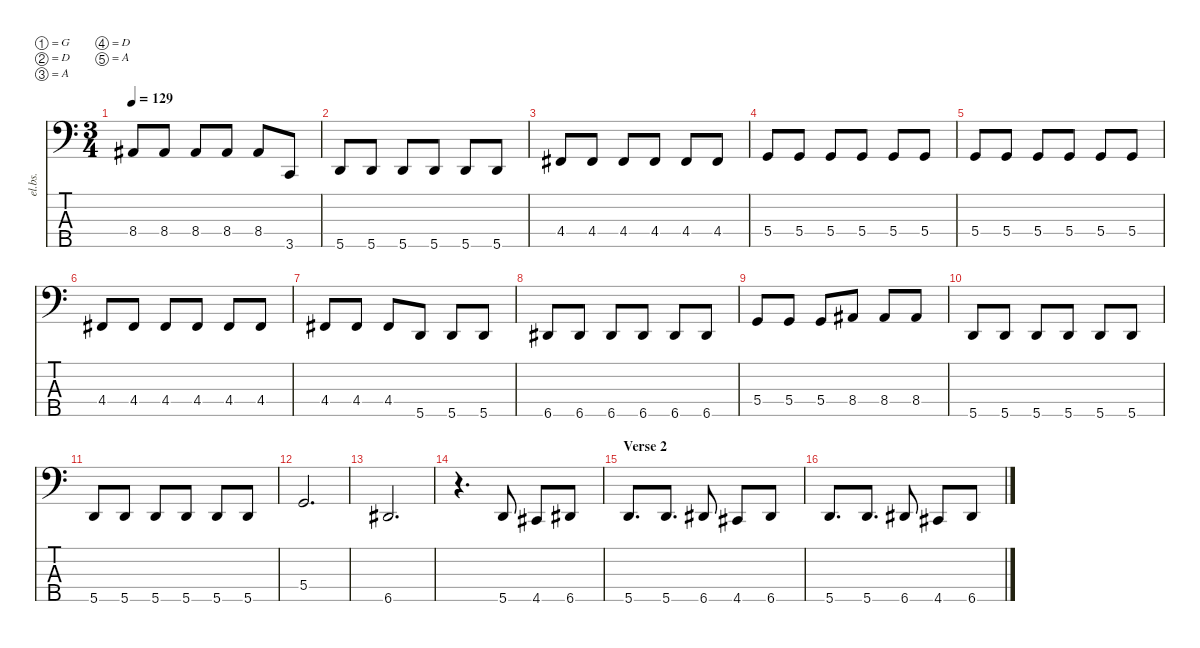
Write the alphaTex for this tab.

\defaultSystemsLayout 4
\hideDynamics
\bracketExtendMode nobrackets
\otherSystemsTrackNameOrientation horizontal
\track ("Electric Bass" "el.bs.") {instrument electricbassfinger}
\staff {score tabs}
\tuning (G2 D2 A1 D1 A0)
\ts (3 4)
\tempo 129
\clef f4
\ks c
8.4{acc #}.8{dy mf} 8.4{acc #}.8 8.4{acc #}.8 8.4{acc #}.8 8.4{acc #}.8 3.5.8 |
5.5.8 5.5.8 5.5.8 5.5.8 5.5.8 5.5.8 |
4.4{acc #}.8 4.4{acc #}.8 4.4{acc #}.8 4.4{acc #}.8 4.4{acc #}.8 4.4{acc #}.8 |
5.4.8 5.4.8 5.4.8 5.4.8 5.4.8 5.4.8 |
5.4.8 5.4.8 5.4.8 5.4.8 5.4.8 5.4.8 |
4.4{acc #}.8 4.4{acc #}.8 4.4{acc #}.8 4.4{acc #}.8 4.4{acc #}.8 4.4{acc #}.8 |
4.4{acc #}.8 4.4{acc #}.8 4.4{acc #}.8 5.5.8 5.5.8 5.5.8 |
6.5{acc #}.8 6.5{acc #}.8 6.5{acc #}.8 6.5{acc #}.8 6.5{acc #}.8 6.5{acc #}.8 |
5.4.8 5.4.8 5.4.8 8.4{acc #}.8 8.4{acc #}.8 8.4{acc #}.8 |
5.5.8 5.5.8 5.5.8 5.5.8 5.5.8 5.5.8 |
5.5.8 5.5.8 5.5.8 5.5.8 5.5.8 5.5.8 |
5.4.2{d} |
6.5{acc #}.2{d} |
r.4{d} 5.5.8 4.5{acc #}.8 6.5{acc #}.8 |
\section ("" "Verse 2")
5.5.8{d} 5.5.8{d} 6.5{acc #}.8 4.5{acc #}.8 6.5{acc #}.8 |
5.5.8{d} 5.5.8{d} 6.5{acc #}.8 4.5{acc #}.8 6.5{acc #}.8
